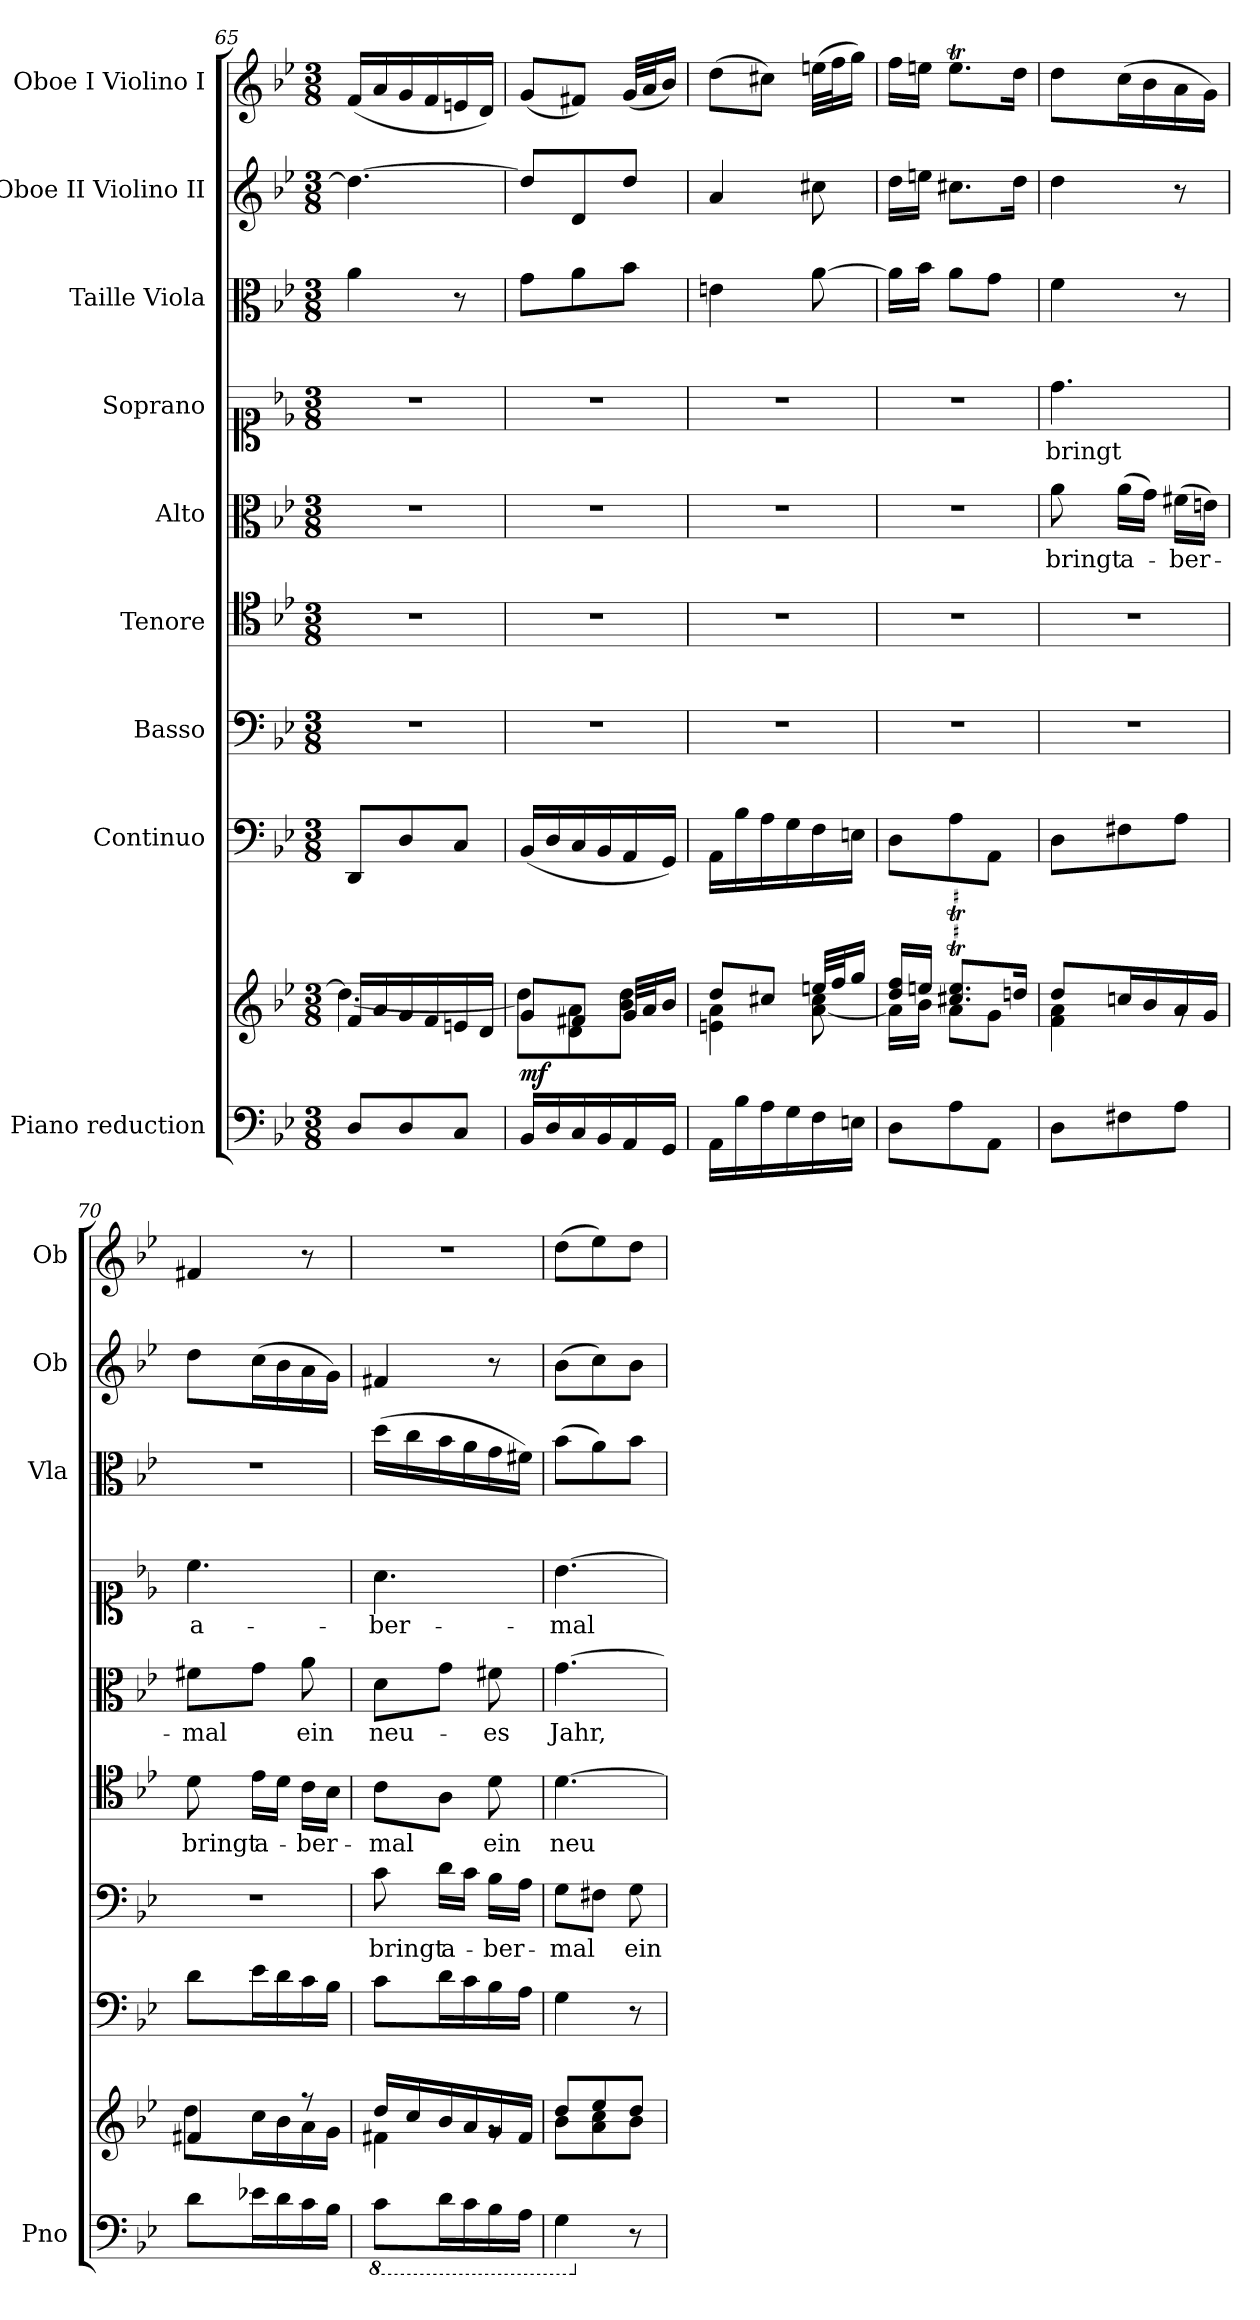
**kern	**kern	**dynam	**kern	**dynam	**kern	**text	**kern	**text	**kern	**text	**kern	**text	**kern	**dynam	**kern	**kern	**dynam
*part9	*part9	*part9	*part8	*part8	*part7	*part7	*part6	*part6	*part5	*part5	*part4	*part4	*part3	*part3	*part2	*part1	*part1
*staff10	*staff9	*staff9/10	*staff8	*staff8	*staff7	*staff7	*staff6	*staff6	*staff5	*staff5	*staff4	*staff4	*staff3	*staff3	*staff2	*staff1	*staff1
*I"Piano reduction	*	*	*I"Continuo	*	*I"Basso	*	*I"Tenore	*	*I"Alto	*	*I"Soprano	*	*I"Taille Viola	*	*I"Oboe II Violino II	*I"Oboe I Violino I	*
*I'Pno	*	*	*	*	*	*	*	*	*	*	*	*	*I'Vla	*	*I'Ob	*I'Ob	*
*clefF4	*clefG2	*	*clefF4	*	*clefF4	*	*clefC4	*	*clefC3	*	*clefC1	*	*clefC3	*	*clefG2	*clefG2	*
*k[b-e-]	*k[b-e-]	*	*k[b-e-]	*	*k[b-e-]	*	*k[b-e-]	*	*k[b-e-]	*	*k[b-e-]	*	*k[b-e-]	*	*k[b-e-]	*k[b-e-]	*
*M3/8	*M3/8	*	*M3/8	*	*M3/8	*	*M3/8	*	*M3/8	*	*M3/8	*	*M3/8	*	*M3/8	*M3/8	*
=65	=65	=65	=65	=65	=65	=65	=65	=65	=65	=65	=65	=65	=65	=65	=65	=65	=65
*	*^	*	*	*	*	*	*	*	*	*	*	*	*	*	*	*	*
8D/L	16f/LL	4.dd\_	.	8DD/L	.	4.r	.	4.r	.	4.r	.	4.r	.	4a\	.	4.dd\_	(<16f/LL	.
.	16a/	.	.	.	.	.	.	.	.	.	.	.	.	.	.	.	16a/	.
8D/	16g/	.	.	8D/	.	.	.	.	.	.	.	.	.	.	.	.	16g/	.
.	16f/	.	.	.	.	.	.	.	.	.	.	.	.	.	.	.	16f/	.
8C/J	16en/	.	.	8C/J	.	.	.	.	.	.	.	.	.	8r	.	.	16en/	.
.	16d/JJ	.	.	.	.	.	.	.	.	.	.	.	.	.	.	.	16d/JJ)	.
=66	=66	=66	=66	=66	=66	=66	=66	=66	=66	=66	=66	=66	=66	=66	=66	=66	=66	=66
!	!	!	!LO:DY:b	!	!LO:DY:b	!	!	!	!	!	!	!	!	!	!LO:DY:b	!	!	!LO:DY:b
16BB-/LL	8g/L	8dd\L]	mf	(<16BB-/LL	other-dynamics	4.r	.	4.r	.	4.r	.	4.r	.	8g\L	other-dynamics	8dd/L]	(<8g/L	other-dynamics
16D/	.	.	.	16D/	.	.	.	.	.	.	.	.	.	.	.	.	.	.
16C/	8f#X/J	8d\ 8a\	.	16C/	.	.	.	.	.	.	.	.	.	8a\	.	8d/	8f#X/J)	.
16BB-/	.	.	.	16BB-/	.	.	.	.	.	.	.	.	.	.	.	.	.	.
16AA/	32g/LLL	8b-\ 8dd\J	.	16AA/	.	.	.	.	.	.	.	.	.	8b-\J	.	8dd/J	(<32g/LLL	.
.	32a/J	.	.	.	.	.	.	.	.	.	.	.	.	.	.	.	32a/J	.
16GG/JJ	16b-/JJ	.	.	16GG/JJ)	.	.	.	.	.	.	.	.	.	.	.	.	16b-/JJ)	.
=67	=67	=67	=67	=67	=67	=67	=67	=67	=67	=67	=67	=67	=67	=67	=67	=67	=67	=67
16AA\LL	8dd/L	4en\ 4a\	.	16AA\LL	.	4.r	.	4.r	.	4.r	.	4.r	.	4en\	.	4a/	(>8dd\L	.
16B-\	.	.	.	16B-\	.	.	.	.	.	.	.	.	.	.	.	.	.	.
16A\	8cc#X/J	.	.	16A\	.	.	.	.	.	.	.	.	.	.	.	.	8cc#X\J)	.
16G\	.	.	.	16G\	.	.	.	.	.	.	.	.	.	.	.	.	.	.
16F\	32een/LLL	[8a\ 8cc#\	.	16F\	.	.	.	.	.	.	.	.	.	[8a\	.	8cc#X\	(>32een\LLL	.
.	32ff/J	.	.	.	.	.	.	.	.	.	.	.	.	.	.	.	32ff\J	.
16En\JJ	16gg/JJ	.	.	16En\JJ	.	.	.	.	.	.	.	.	.	.	.	.	16gg\JJ)	.
=68	=68	=68	=68	=68	=68	=68	=68	=68	=68	=68	=68	=68	=68	=68	=68	=68	=68	=68
8D\L	16dd/ 16ff/LL	16a\LL]	.	8D\L	.	4.r	.	4.r	.	4.r	.	4.r	.	16a\LL]	.	16dd\LL	16ff\LL	.
.	16een/JJ	16b-\JJ	.	.	.	.	.	.	.	.	.	.	.	16b-\JJ	.	16een\JJ	16een\JJ	.
8A\	8.cc#X/T 8.ee/TL	8a\L	.	8A\	.	.	.	.	.	.	.	.	.	8a\L	.	8.cc#X\L	8.eet\L	.
8AA\J	.	8g\J	.	8AA\J	.	.	.	.	.	.	.	.	.	8g\J	.	.	.	.
.	16dd/Jk	.	.	.	.	.	.	.	.	.	.	.	.	.	.	16dd\Jk	16dd\Jk	.
!!LO:PB:g=z
=69	=69	=69	=69	=69	=69	=69	=69	=69	=69	=69	=69	=69	=69	=69	=69	=69	=69	=69
!	!	!	!	!	!	!	!	!	!	!	!LO:LY:b	!	!LO:LY:b	!	!	!	!	!
8D\L	8dd/L	4f\ 4a\	.	8D\L	.	4.r	.	4.r	.	8a\	bringt	4.dd\	bringt	4f\	.	4dd\	8dd\L	.
!	!	!	!	!	!	!	!	!	!	!	!LO:LY:b	!	!	!	!	!	!	!
8F#X\	16ccn/L	.	.	8F#X\	.	.	.	.	.	(>16a\LL	a-	.	.	.	.	.	(>16cc\L	.
.	16b-/	.	.	.	.	.	.	.	.	16g\JJ)	.	.	.	.	.	.	16b-\	.
!	!	!	!	!	!	!	!	!	!	!	!LO:LY:b	!	!	!	!	!	!	!
8A\J	16a/	8rg	.	8A\J	.	.	.	.	.	(>16f#X\LL	-ber-	.	.	8r	.	8r	16a\	.
.	16g/JJ	.	.	.	.	.	.	.	.	16en\JJ)	.	.	.	.	.	.	16g\JJ)	.
=70	=70	=70	=70	=70	=70	=70	=70	=70	=70	=70	=70	=70	=70	=70	=70	=70	=70	=70
!	!	!	!	!	!	!	!	!	!LO:LY:b	!	!LO:LY:b	!	!LO:LY:b	!	!	!	!	!
8d\L	4f#X/	8dd\L	.	8d\L	.	4.r	.	8d\	bringt	8f#X\L	-mal	4.cc\	a-	4.r	.	8dd\L	4f#X/	.
!	!	!	!	!	!	!	!	!	!LO:LY:b	!	!	!	!	!	!	!	!	!
16e-X\L	.	16cc\L	.	16e-\L	.	.	.	16e-\LL	a-	8g\J	.	.	.	.	.	(>16cc\L	.	.
16d\	.	16b-\	.	16d\	.	.	.	16d\JJ	.	.	.	.	.	.	.	16b-\	.	.
!	!	!	!	!	!	!	!	!	!LO:LY:b	!	!LO:LY:b	!	!	!	!	!	!	!
16c\	8r	16a\	.	16c\	.	.	.	16c\LL	-ber-	8a\	ein	.	.	.	.	16a\	8r	.
16B-\JJ	.	16g\JJ	.	16B-\JJ	.	.	.	16B-\JJ	.	.	.	.	.	.	.	16g\JJ)	.	.
=71	=71	=71	=71	=71	=71	=71	=71	=71	=71	=71	=71	=71	=71	=71	=71	=71	=71	=71
*8ba	*	*	*	*	*	*	*	*	*	*	*	*	*	*	*	*	*	*
!	!	!	!	!	!	!	!LO:LY:b	!	!LO:LY:b	!	!LO:LY:b	!	!LO:LY:b	!	!	!	!	!
8C\L	16dd/LL	4f#X\	.	8c\L	.	8c\	bringt	8c\L	-mal	8d\L	neu-	4.a\	-ber-	(>16dd\LL	.	4f#X/	4.r	.
.	16cc/	.	.	.	.	.	.	.	.	.	.	.	.	16cc\	.	.	.	.
!	!	!	!	!	!	!	!LO:LY:b	!	!	!	!	!	!	!	!	!	!	!
16D\L	16b-/	.	.	16d\L	.	16d\LL	a-	8A\J	.	8g\J	.	.	.	16b-\	.	.	.	.
16C\	16a/	.	.	16c\	.	16c\JJ	.	.	.	.	.	.	.	16a\	.	.	.	.
!	!	!	!	!	!	!	!LO:LY:b	!	!LO:LY:b	!	!LO:LY:b	!	!	!	!	!	!	!
16BB-\	16g/	8rg	.	16B-\	.	16B-\LL	-ber-	8d\	ein	8f#X\	-es	.	.	16g\	.	8r	.	.
16AA\JJ	16f#/JJ	.	.	16A\JJ	.	16A\JJ	.	.	.	.	.	.	.	16f#X\JJ)	.	.	.	.
=72	=72	=72	=72	=72	=72	=72	=72	=72	=72	=72	=72	=72	=72	=72	=72	=72	=72	=72
!	!	!	!	!	!	!	!LO:LY:b	!	!LO:LY:b	!	!LO:LY:b	!	!LO:LY:b	!	!	!	!	!
4GG\	8dd/L	8b-\L	.	4G\	.	8G\L	-mal	[4.d\	neu-	[4.g\	Jahr,	[4.b-\	-mal	(>8b-\L	.	(>8b-\L	(>8dd\L	.
.	8ee-/	8a\ 8cc\	.	.	.	8F#X\J	.	.	.	.	.	.	.	8a\)	.	8cc\)	8ee-\)	.
*X8ba	*	*	*	*	*	*	*	*	*	*	*	*	*	*	*	*	*	*
!	!	!	!	!	!	!	!LO:LY:b	!	!	!	!	!	!	!	!	!	!	!
8r	8dd/J	8b-\J	.	8r	.	8G\	ein	.	.	.	.	.	.	8b-\J	.	8b-\J	8dd\J	.
*	*v	*v	*	*	*	*	*	*	*	*	*	*	*	*	*	*	*	*
=	=	=	=	=	=	=	=	=	=	=	=	=	=	=	=	=	=
*-	*-	*-	*-	*-	*-	*-	*-	*-	*-	*-	*-	*-	*-	*-	*-	*-	*-
